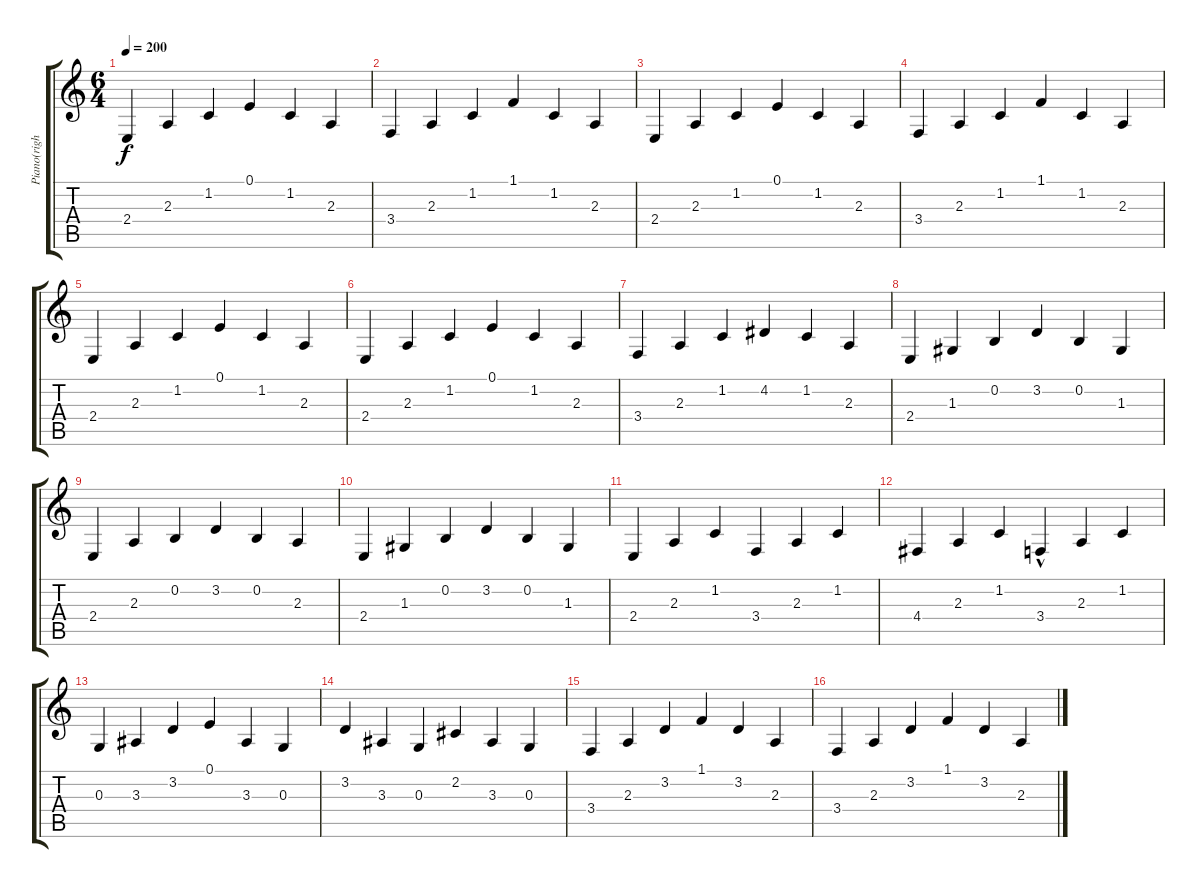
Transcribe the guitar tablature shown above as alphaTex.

\track ("Piano(right)" "Piano(righ") {instrument acousticgrandpiano}
\staff {score tabs}
\tuning (E4 B3 G3 D3 A2 E2) {hide}
\ts (6 4)
\tempo 200
\clef g2
\ks c
2.4.4{dy f instrument acousticgrandpiano} 2.3.4 1.2.4 0.1.4 1.2.4 2.3.4 |
3.4.4 2.3.4 1.2.4 1.1.4 1.2.4 2.3.4 |
2.4.4 2.3.4 1.2.4 0.1.4 1.2.4 2.3.4 |
3.4.4 2.3.4 1.2.4 1.1.4 1.2.4 2.3.4 |
2.4.4 2.3.4 1.2.4 0.1.4 1.2.4 2.3.4 |
2.4.4 2.3.4 1.2.4 0.1.4 1.2.4 2.3.4 |
3.4.4 2.3.4 1.2.4 4.2.4 1.2.4 2.3.4 |
2.4.4 1.3.4 0.2.4 3.2.4 0.2.4 1.3.4 |
2.4.4 2.3.4 0.2.4 3.2.4 0.2.4 2.3.4 |
2.4.4 1.3.4 0.2.4 3.2.4 0.2.4 1.3.4 |
2.4.4 2.3.4 1.2.4 3.4.4 2.3.4 1.2.4 |
4.4.4 2.3.4 1.2.4 3.4{hac}.4 2.3.4 1.2.4 |
0.3.4 3.3.4 3.2.4 0.1.4 3.3.4 0.3.4 |
3.2.4 3.3.4 0.3.4 2.2.4 3.3.4 0.3.4 |
3.4.4 2.3.4 3.2.4 1.1.4 3.2.4 2.3.4 |
3.4.4 2.3.4 3.2.4 1.1.4 3.2.4 2.3.4
